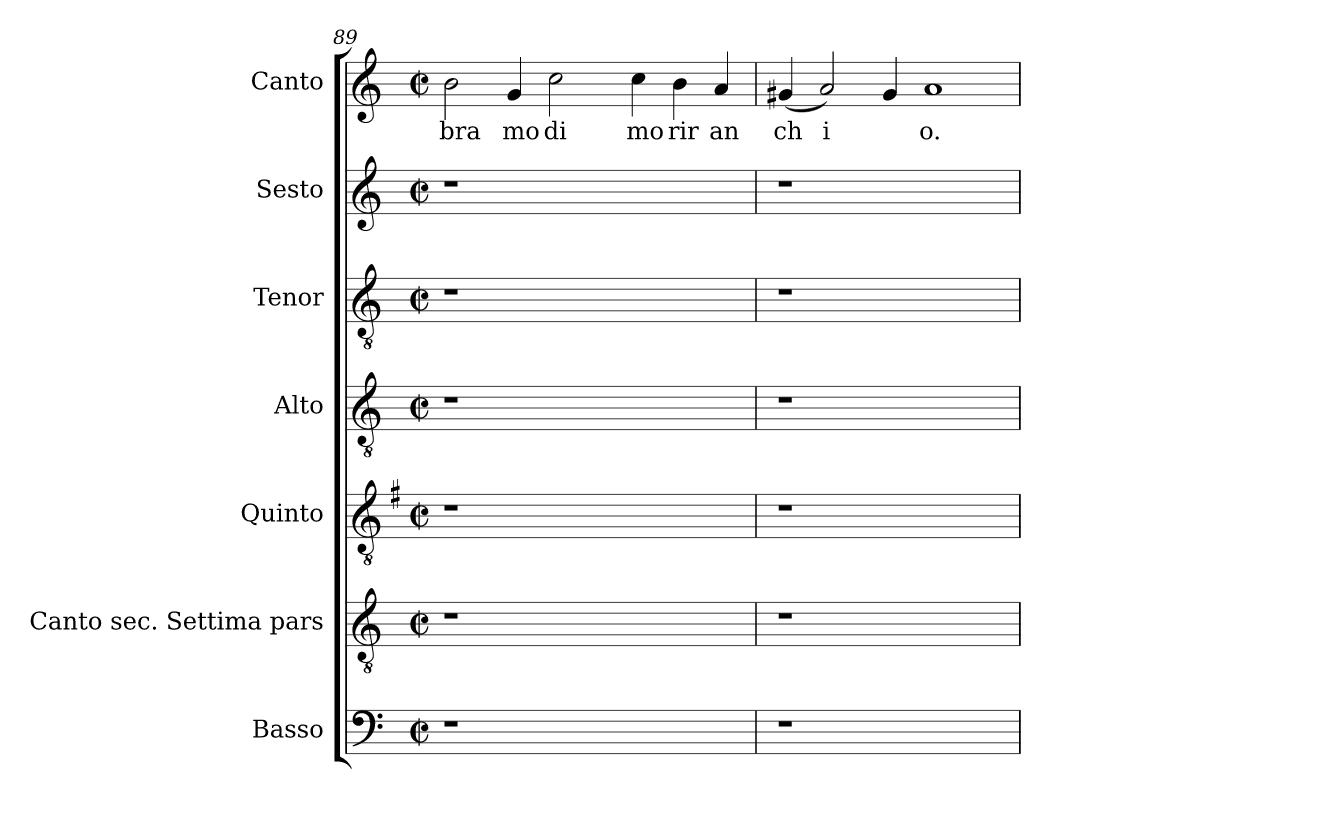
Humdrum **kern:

**kern	**kern	**kern	**kern	**kern	**kern	**kern	**text
*part7	*part6	*part5	*part4	*part3	*part2	*part1	*part1
*staff7	*staff6	*staff5	*staff4	*staff3	*staff2	*staff1	*staff1
*I"Basso	*I"Canto sec. Settima pars	*I"Quinto	*I"Alto	*I"Tenor	*I"Sesto	*I"Canto	*
*	*	*I'Quinto	*I'Alto	*I'Tenor	*I'Sesto	*I'Canto	*
!!LO:LB:g=z
*clefF4	*clefGv2	*clefGv2	*clefGv2	*clefGv2	*clefG2	*clefG2	*
*k[]	*k[]	*k[f#]	*k[]	*k[]	*k[]	*k[]	*
*C:	*C:	*G:	*C:	*C:	*C:	*C:	*
*M2/2	*M2/2	*M2/2	*M2/2	*M2/2	*M2/2	*M2/2	*
*met(c|)	*met(c|)	*met(c|)	*met(c|)	*met(c|)	*met(c|)	*met(c|)	*
=89	=89	=89	=89	=89	=89	=89	=89
!	!	!	!	!	!	!	!LO:LY:b
1r	1r	1r	1r	1r	1r	2b\	bra
!	!	!	!	!	!	!	!LO:LY:b
.	.	.	.	.	.	4g/	mo
!	!	!	!	!	!	!	!LO:LY:b
.	.	.	.	.	.	2cc\	di
1ryy	1ryy	1ryy	1ryy	1ryy	1ryy	.	.
!	!	!	!	!	!	!	!LO:LY:b
.	.	.	.	.	.	4cc\	mo
!	!	!	!	!	!	!	!LO:LY:b
.	.	.	.	.	.	4b\	rir
!	!	!	!	!	!	!	!LO:LY:b
.	.	.	.	.	.	4a/	an
=90	=90	=90	=90	=90	=90	=90	=90
!	!	!	!	!	!	!	!LO:LY:b
1r	1r	1r	1r	1r	1r	(<4g#X/	ch
!	!	!	!	!	!	!	!LO:LY:b:rj
.	.	.	.	.	.	2a/)	i
.	.	.	.	.	.	4g#/	.
!	!	!	!	!	!	!	!LO:LY:b
1ryy	1ryy	1ryy	1ryy	1ryy	1ryy	1a	o.
=	=	=	=	=	=	=	=
*-	*-	*-	*-	*-	*-	*-	*-
